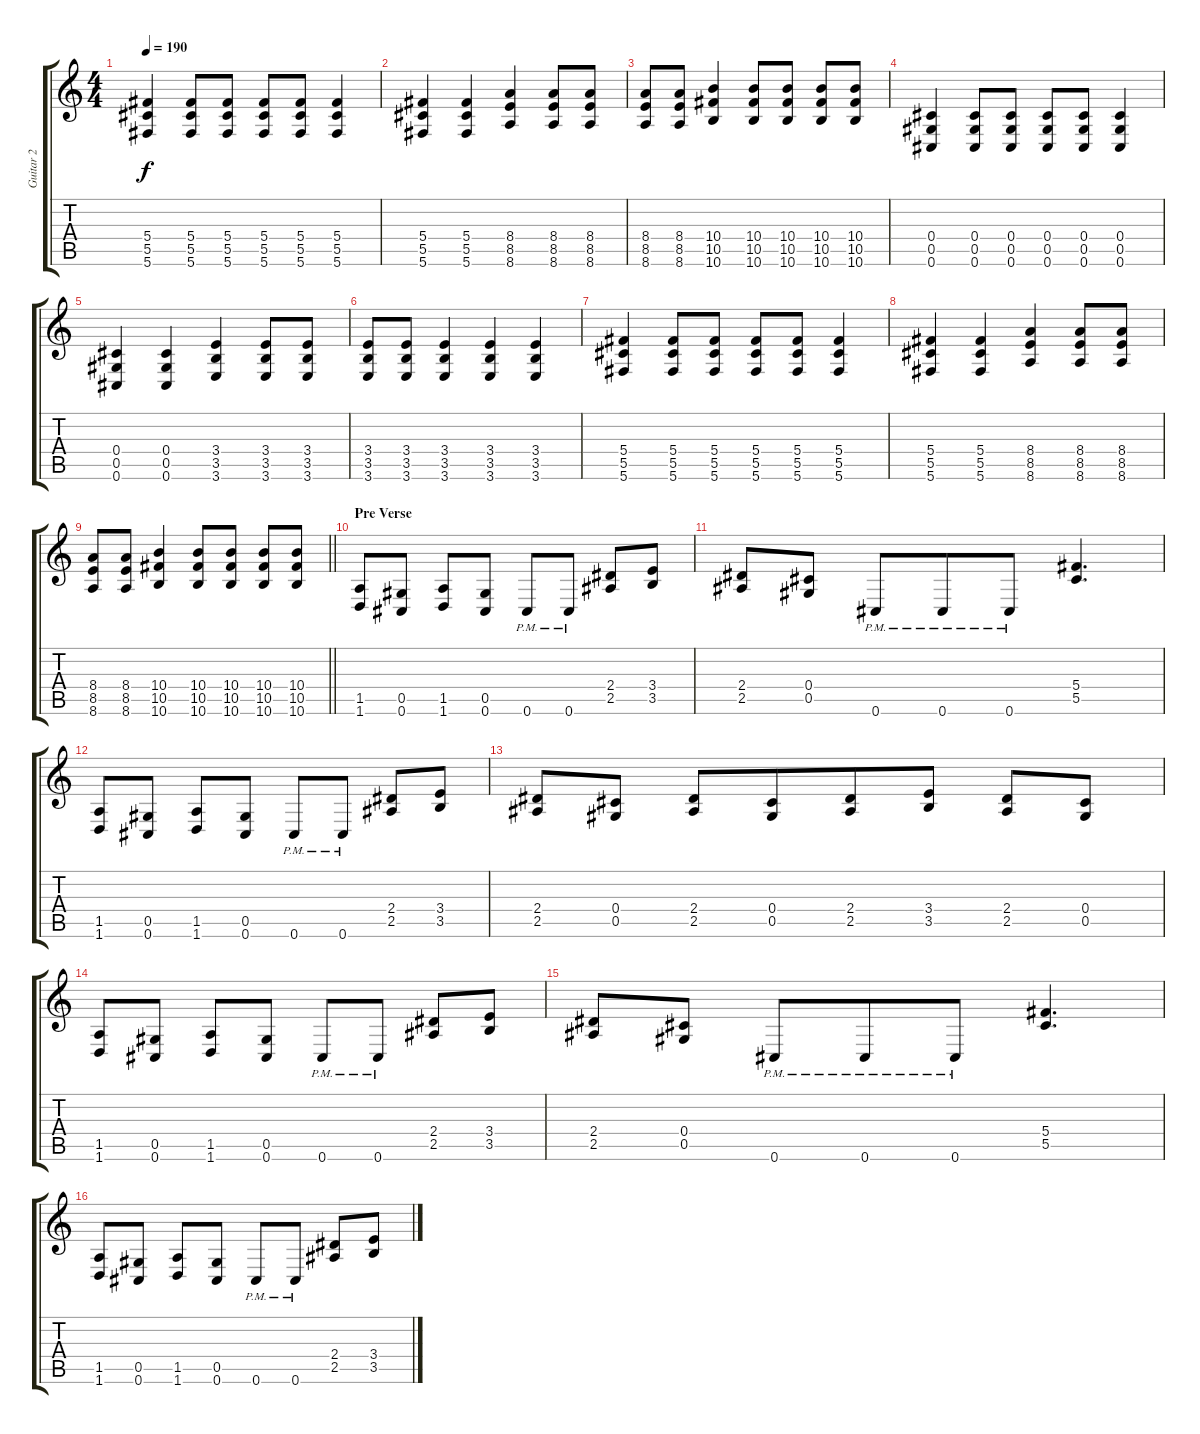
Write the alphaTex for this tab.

\track ("Guitar 2" "Guitar 2") {instrument distortionguitar}
\staff {score tabs}
\tuning (Eb4 Bb3 Gb3 Db3 Ab2 Db2) {hide}
\ts (4 4)
\tempo 190
\clef g2
\ks c
(5.4 5.5 5.6).4{dy f beam merge} (5.4 5.5 5.6).8 (5.4 5.5 5.6).8 (5.4 5.5 5.6).8 (5.4 5.5 5.6).8 (5.4 5.5 5.6).4 |
(5.4 5.5 5.6).4 (5.4 5.5 5.6).4 (8.4 8.5 8.6).4 (8.4 8.5 8.6).8 (8.4 8.5 8.6).8 |
(8.4 8.5 8.6).8{beam merge} (8.4 8.5 8.6).8 (10.4 10.5 10.6).4{beam merge} (10.4 10.5 10.6).8 (10.4 10.5 10.6).8 (10.4 10.5 10.6).8 (10.4 10.5 10.6).8 |
(0.4 0.5 0.6).4{beam merge} (0.4 0.5 0.6).8 (0.4 0.5 0.6).8 (0.4 0.5 0.6).8 (0.4 0.5 0.6).8 (0.4 0.5 0.6).4 |
(0.4 0.5 0.6).4 (0.4 0.5 0.6).4 (3.4 3.5 3.6).4 (3.4 3.5 3.6).8 (3.4 3.5 3.6).8 |
(3.4 3.5 3.6).8{beam merge} (3.4 3.5 3.6).8 (3.4 3.5 3.6).4{beam merge} (3.4 3.5 3.6).4 (3.4 3.5 3.6).4 |
(5.4 5.5 5.6).4{beam merge} (5.4 5.5 5.6).8 (5.4 5.5 5.6).8 (5.4 5.5 5.6).8 (5.4 5.5 5.6).8 (5.4 5.5 5.6).4 |
(5.4 5.5 5.6).4 (5.4 5.5 5.6).4 (8.4 8.5 8.6).4 (8.4 8.5 8.6).8 (8.4 8.5 8.6).8 |
\barLineRight lightlight
(8.4 8.5 8.6).8{beam merge} (8.4 8.5 8.6).8 (10.4 10.5 10.6).4{beam merge} (10.4 10.5 10.6).8 (10.4 10.5 10.6).8 (10.4 10.5 10.6).8 (10.4 10.5 10.6).8 |
\section ("" "Pre Verse")
(1.5 1.6).8 (0.5 0.6).8 (1.5 1.6).8 (0.5 0.6).8 0.6{pm}.8{beam merge} 0.6{pm}.8 (2.4 2.5).8{beam merge} (3.4 3.5).8 |
(2.4 2.5).8{beam merge} (0.4 0.5).8 0.6{pm}.8 0.6{pm}.8{beam merge} 0.6{pm}.8 (5.4 5.5).4{d} |
(1.5 1.6).8 (0.5 0.6).8 (1.5 1.6).8 (0.5 0.6).8 0.6{pm}.8{beam merge} 0.6{pm}.8 (2.4 2.5).8{beam merge} (3.4 3.5).8 |
(2.4 2.5).8{beam merge} (0.4 0.5).8 (2.4 2.5).8 (0.4 0.5).8{beam merge} (2.4 2.5).8 (3.4 3.5).8 (2.4 2.5).8 (0.4 0.5).8 |
(1.5 1.6).8 (0.5 0.6).8 (1.5 1.6).8 (0.5 0.6).8 0.6{pm}.8{beam merge} 0.6{pm}.8 (2.4 2.5).8{beam merge} (3.4 3.5).8 |
(2.4 2.5).8{beam merge} (0.4 0.5).8 0.6{pm}.8 0.6{pm}.8{beam merge} 0.6{pm}.8 (5.4 5.5).4{d} |
(1.5 1.6).8 (0.5 0.6).8 (1.5 1.6).8 (0.5 0.6).8 0.6{pm}.8{beam merge} 0.6{pm}.8 (2.4 2.5).8{beam merge} (3.4 3.5).8
